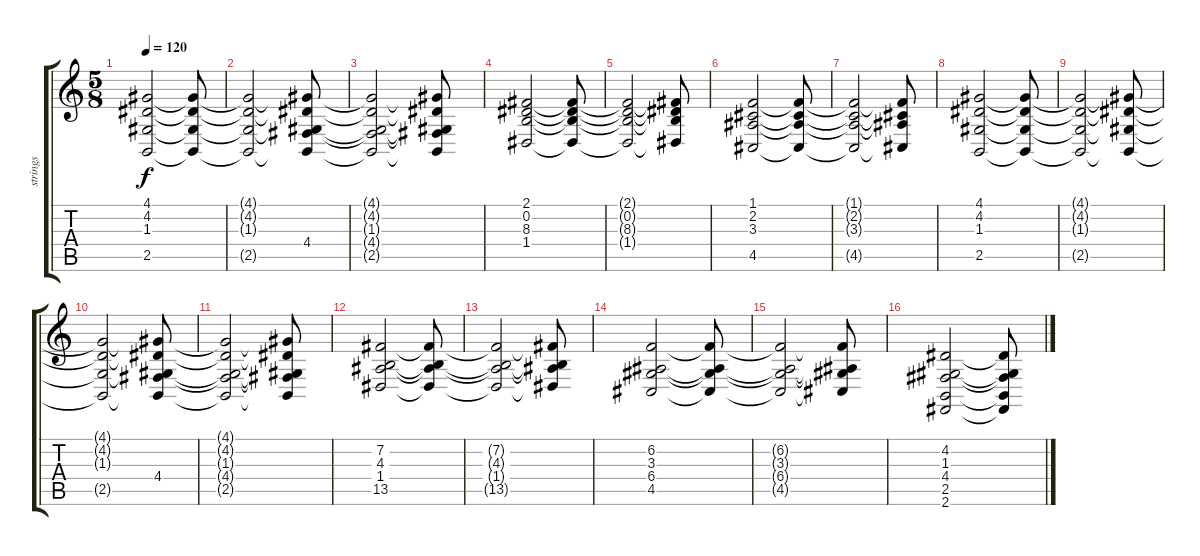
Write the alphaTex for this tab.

\track ("strings" "strings") {instrument stringensemble1}
\staff {score tabs}
\tuning (E4 B3 G3 D3 A2 E2) {hide}
\ts (5 8)
\tempo 120
\clef g2
\ks c
(4.1{t} 4.2{t} 1.3{t} 2.5{t}).2{dy f} (4.1{t} 4.2{t} 1.3{t} 2.5{t}).8 |
(4.1{t} 4.2{t} 1.3{t} 2.5{t}).2 (4.1{t} 4.2{t} 1.3{t} 4.4 2.5{t}).8 |
(4.1{t} 4.2{t} 1.3{t} 4.4{t} 2.5{t}).2 (4.1{t} 4.2{t} 1.3{t} 4.4{t} 2.5{t}).8 |
(2.1 0.2 8.3 1.4).2 (2.1{t} 0.2{t} 8.3{t} 1.4{t}).8 |
(2.1{t} 0.2{t} 8.3{t} 1.4{t}).2 (2.1{t} 0.2{t} 8.3{t} 1.4{t}).8 |
(1.1 2.2 3.3 4.5).2 (1.1{t} 2.2{t} 3.3{t} 4.5{t}).8 |
(1.1{t} 2.2{t} 3.3{t} 4.5{t}).2 (1.1{t} 2.2{t} 3.3{t} 4.5{t}).8 |
(4.1 4.2 1.3 2.5).2 (4.1{t} 4.2{t} 1.3{t} 2.5{t}).8 |
(4.1{t} 4.2{t} 1.3{t} 2.5{t}).2 (4.1{t} 4.2{t} 1.3{t} 2.5{t}).8 |
(4.1{t} 4.2{t} 1.3{t} 2.5{t}).2 (4.1{t} 4.2{t} 1.3{t} 4.4 2.5{t}).8 |
(4.1{t} 4.2{t} 1.3{t} 4.4{t} 2.5{t}).2 (4.1{t} 4.2{t} 1.3{t} 4.4{t} 2.5{t}).8 |
(7.2 4.3 1.4 13.5).2 (7.2{t} 4.3{t} 1.4{t} 13.5{t}).8 |
(7.2{t} 4.3{t} 1.4{t} 13.5{t}).2 (7.2{t} 4.3{t} 1.4{t} 13.5{t}).8 |
(6.2 3.3 6.4 4.5).2 (6.2{t} 3.3{t} 6.4{t} 4.5{t}).8 |
(6.2{t} 3.3{t} 6.4{t} 4.5{t}).2 (6.2{t} 3.3{t} 6.4{t} 4.5{t}).8 |
(4.2 1.3 4.4 2.5 2.6).2 (4.2{t} 1.3{t} 4.4{t} 2.5{t} 2.6{t}).8
